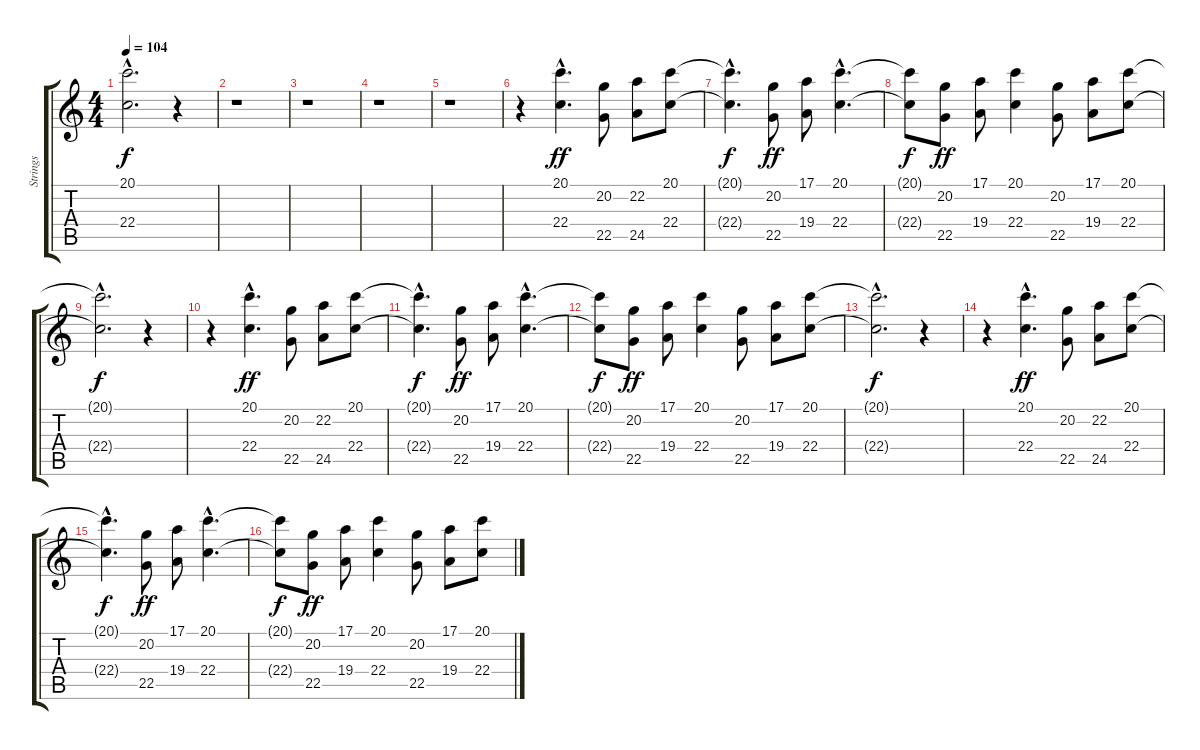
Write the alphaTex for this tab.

\track ("Strings" "Strings") {instrument stringensemble1}
\staff {score tabs}
\tuning (E4 B3 G3 D3 A2 E2) {hide}
\ts (4 4)
\tempo 104
\clef g2
\ks c
(20.1{hac t} 22.4{hac t}).2{d dy f} r.4 |
r.1 |
r.1 |
r.1 |
r.1 |
r.4 (20.1{hac} 22.4{hac}).4{d dy ff} (20.2 22.5).8 (22.2 24.5).8 (20.1 22.4).8 |
(20.1{hac t} 22.4{hac t}).4{d dy f} (20.2 22.5).8{dy ff} (17.1 19.4).8 (20.1{hac} 22.4{hac}).4{d} |
(20.1{t} 22.4{t}).8{dy f} (20.2 22.5).8{dy ff} (17.1 19.4).8 (20.1 22.4).4 (20.2 22.5).8 (17.1 19.4).8 (20.1 22.4).8 |
(20.1{hac t} 22.4{hac t}).2{d dy f} r.4 |
r.4 (20.1{hac} 22.4{hac}).4{d dy ff} (20.2 22.5).8 (22.2 24.5).8 (20.1 22.4).8 |
(20.1{hac t} 22.4{hac t}).4{d dy f} (20.2 22.5).8{dy ff} (17.1 19.4).8 (20.1{hac} 22.4{hac}).4{d} |
(20.1{t} 22.4{t}).8{dy f} (20.2 22.5).8{dy ff} (17.1 19.4).8 (20.1 22.4).4 (20.2 22.5).8 (17.1 19.4).8 (20.1 22.4).8 |
(20.1{hac t} 22.4{hac t}).2{d dy f} r.4 |
r.4 (20.1{hac} 22.4{hac}).4{d dy ff} (20.2 22.5).8 (22.2 24.5).8 (20.1 22.4).8 |
(20.1{hac t} 22.4{hac t}).4{d dy f} (20.2 22.5).8{dy ff} (17.1 19.4).8 (20.1{hac} 22.4{hac}).4{d} |
(20.1{t} 22.4{t}).8{dy f} (20.2 22.5).8{dy ff} (17.1 19.4).8 (20.1 22.4).4 (20.2 22.5).8 (17.1 19.4).8 (20.1 22.4).8
